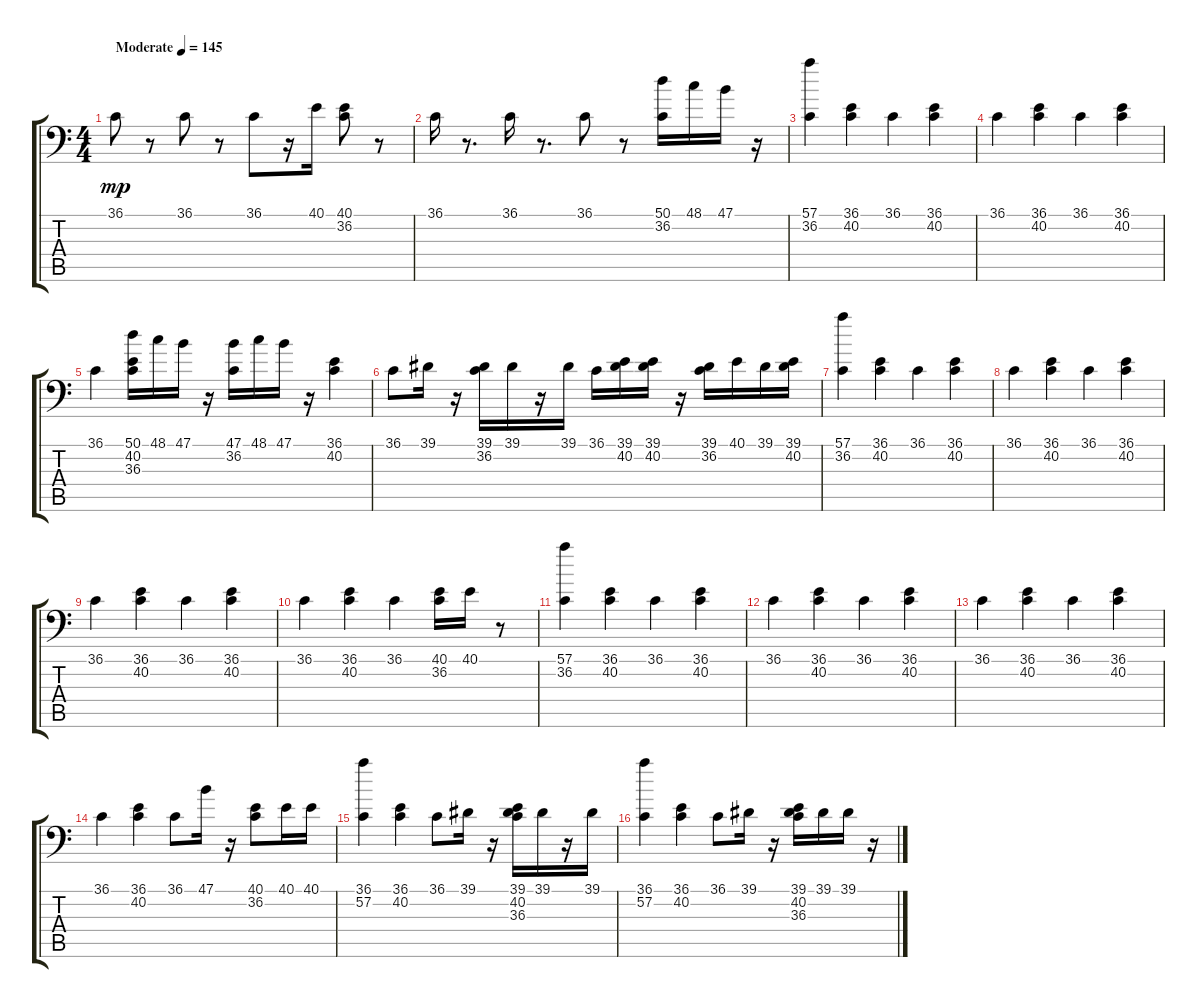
\track "" {instrument acousticgrandpiano}
\staff {score tabs}
\tuning (C-1 C-1 C-1 C-1 C-1 C-1) {hide}
\ts (4 4)
\tempo (145 "Moderate")
\clef f4
\ks c
36.1.8{dy mp instrument acousticgrandpiano} r.8 36.1.8 r.8 36.1.8 r.16 40.1.16 (40.1 36.2).8 r.8 |
36.1.16 r.8{d} 36.1.16 r.8{d} 36.1.8 r.8 (50.1 36.2).16 48.1.16 47.1.16 r.16 |
(57.1 36.2).4 (36.1 40.2).4 36.1.4 (36.1 40.2).4 |
36.1.4 (36.1 40.2).4 36.1.4 (36.1 40.2).4 |
36.1.4 (50.1 40.2 36.3).16 48.1.16 47.1.16 r.16 (47.1 36.2).16 48.1.16 47.1.16 r.16 (36.1 40.2).4 |
36.1.8 39.1.16 r.16 (39.1 36.2).16 39.1.16 r.16 39.1.16 36.1.16 (39.1 40.2).16 (39.1 40.2).16 r.16 (39.1 36.2).16 40.1.16 39.1.16 (39.1 40.2).16 |
(57.1 36.2).4 (36.1 40.2).4 36.1.4 (36.1 40.2).4 |
36.1.4 (36.1 40.2).4 36.1.4 (36.1 40.2).4 |
36.1.4 (36.1 40.2).4 36.1.4 (36.1 40.2).4 |
36.1.4 (36.1 40.2).4 36.1.4 (40.1 36.2).16 40.1.16 r.8 |
(57.1 36.2).4 (36.1 40.2).4 36.1.4 (36.1 40.2).4 |
36.1.4 (36.1 40.2).4 36.1.4 (36.1 40.2).4 |
36.1.4 (36.1 40.2).4 36.1.4 (36.1 40.2).4 |
36.1.4 (36.1 40.2).4 36.1.8 47.1.16 r.16 (40.1 36.2).8 40.1.16 40.1.16 |
(36.1 57.2).4 (36.1 40.2).4 36.1.8 39.1.16 r.16 (39.1 40.2 36.3).16 39.1.16 r.16 39.1.16 |
(36.1 57.2).4 (36.1 40.2).4 36.1.8 39.1.16 r.16 (39.1 40.2 36.3).16 39.1.16 39.1.16 r.16
